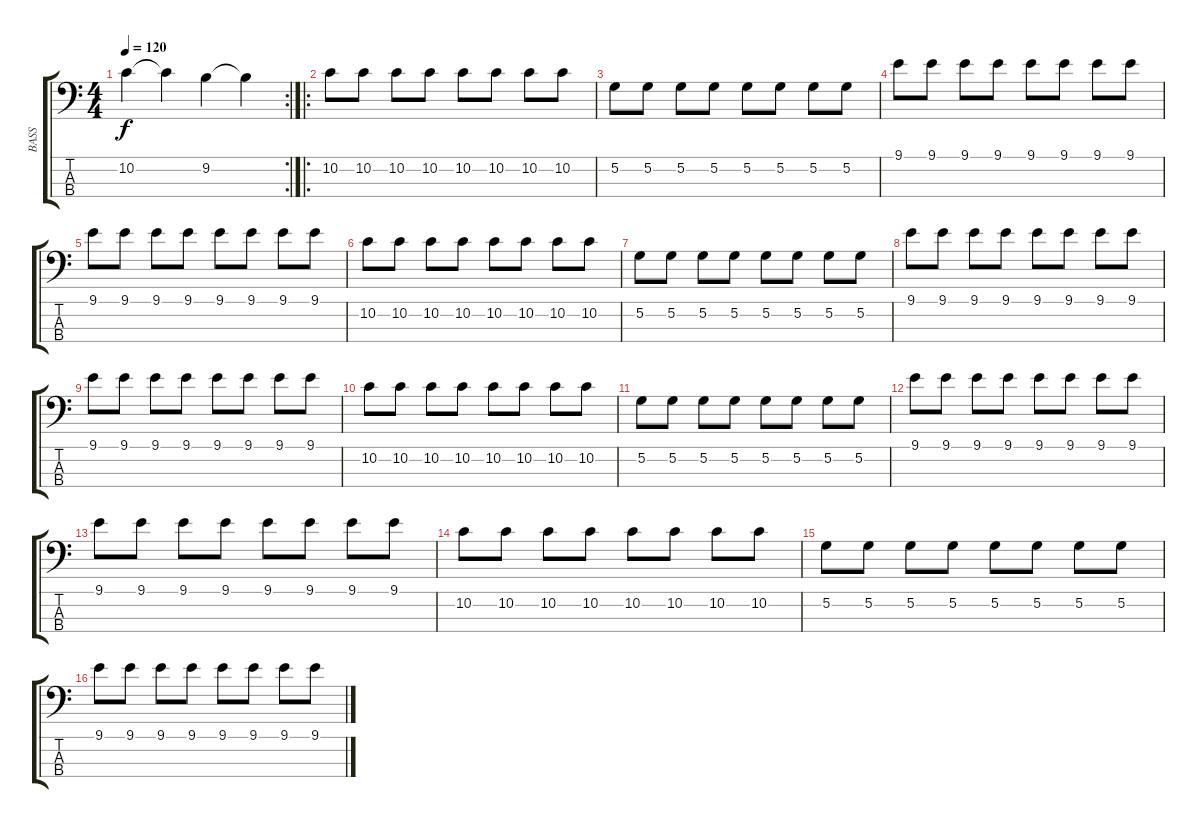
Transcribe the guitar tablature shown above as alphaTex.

\track ("BASS" "BASS") {instrument electricbassfinger}
\staff {score tabs}
\tuning (G2 D2 A1 E1) {hide}
\rc 2
\ts (4 4)
\tempo 120
\clef f4
\ks c
10.2.4{dy f} 10.2{t}.4 9.2.4 9.2{t}.4 |
\ro
10.2.8 10.2.8 10.2.8 10.2.8 10.2.8 10.2.8 10.2.8 10.2.8 |
5.2.8 5.2.8 5.2.8 5.2.8 5.2.8 5.2.8 5.2.8 5.2.8 |
9.1.8 9.1.8 9.1.8 9.1.8 9.1.8 9.1.8 9.1.8 9.1.8 |
9.1.8 9.1.8 9.1.8 9.1.8 9.1.8 9.1.8 9.1.8 9.1.8 |
10.2.8 10.2.8 10.2.8 10.2.8 10.2.8 10.2.8 10.2.8 10.2.8 |
5.2.8 5.2.8 5.2.8 5.2.8 5.2.8 5.2.8 5.2.8 5.2.8 |
9.1.8 9.1.8 9.1.8 9.1.8 9.1.8 9.1.8 9.1.8 9.1.8 |
9.1.8 9.1.8 9.1.8 9.1.8 9.1.8 9.1.8 9.1.8 9.1.8 |
10.2.8 10.2.8 10.2.8 10.2.8 10.2.8 10.2.8 10.2.8 10.2.8 |
5.2.8 5.2.8 5.2.8 5.2.8 5.2.8 5.2.8 5.2.8 5.2.8 |
9.1.8 9.1.8 9.1.8 9.1.8 9.1.8 9.1.8 9.1.8 9.1.8 |
9.1.8 9.1.8 9.1.8 9.1.8 9.1.8 9.1.8 9.1.8 9.1.8 |
10.2.8 10.2.8 10.2.8 10.2.8 10.2.8 10.2.8 10.2.8 10.2.8 |
5.2.8 5.2.8 5.2.8 5.2.8 5.2.8 5.2.8 5.2.8 5.2.8 |
9.1.8 9.1.8 9.1.8 9.1.8 9.1.8 9.1.8 9.1.8 9.1.8
